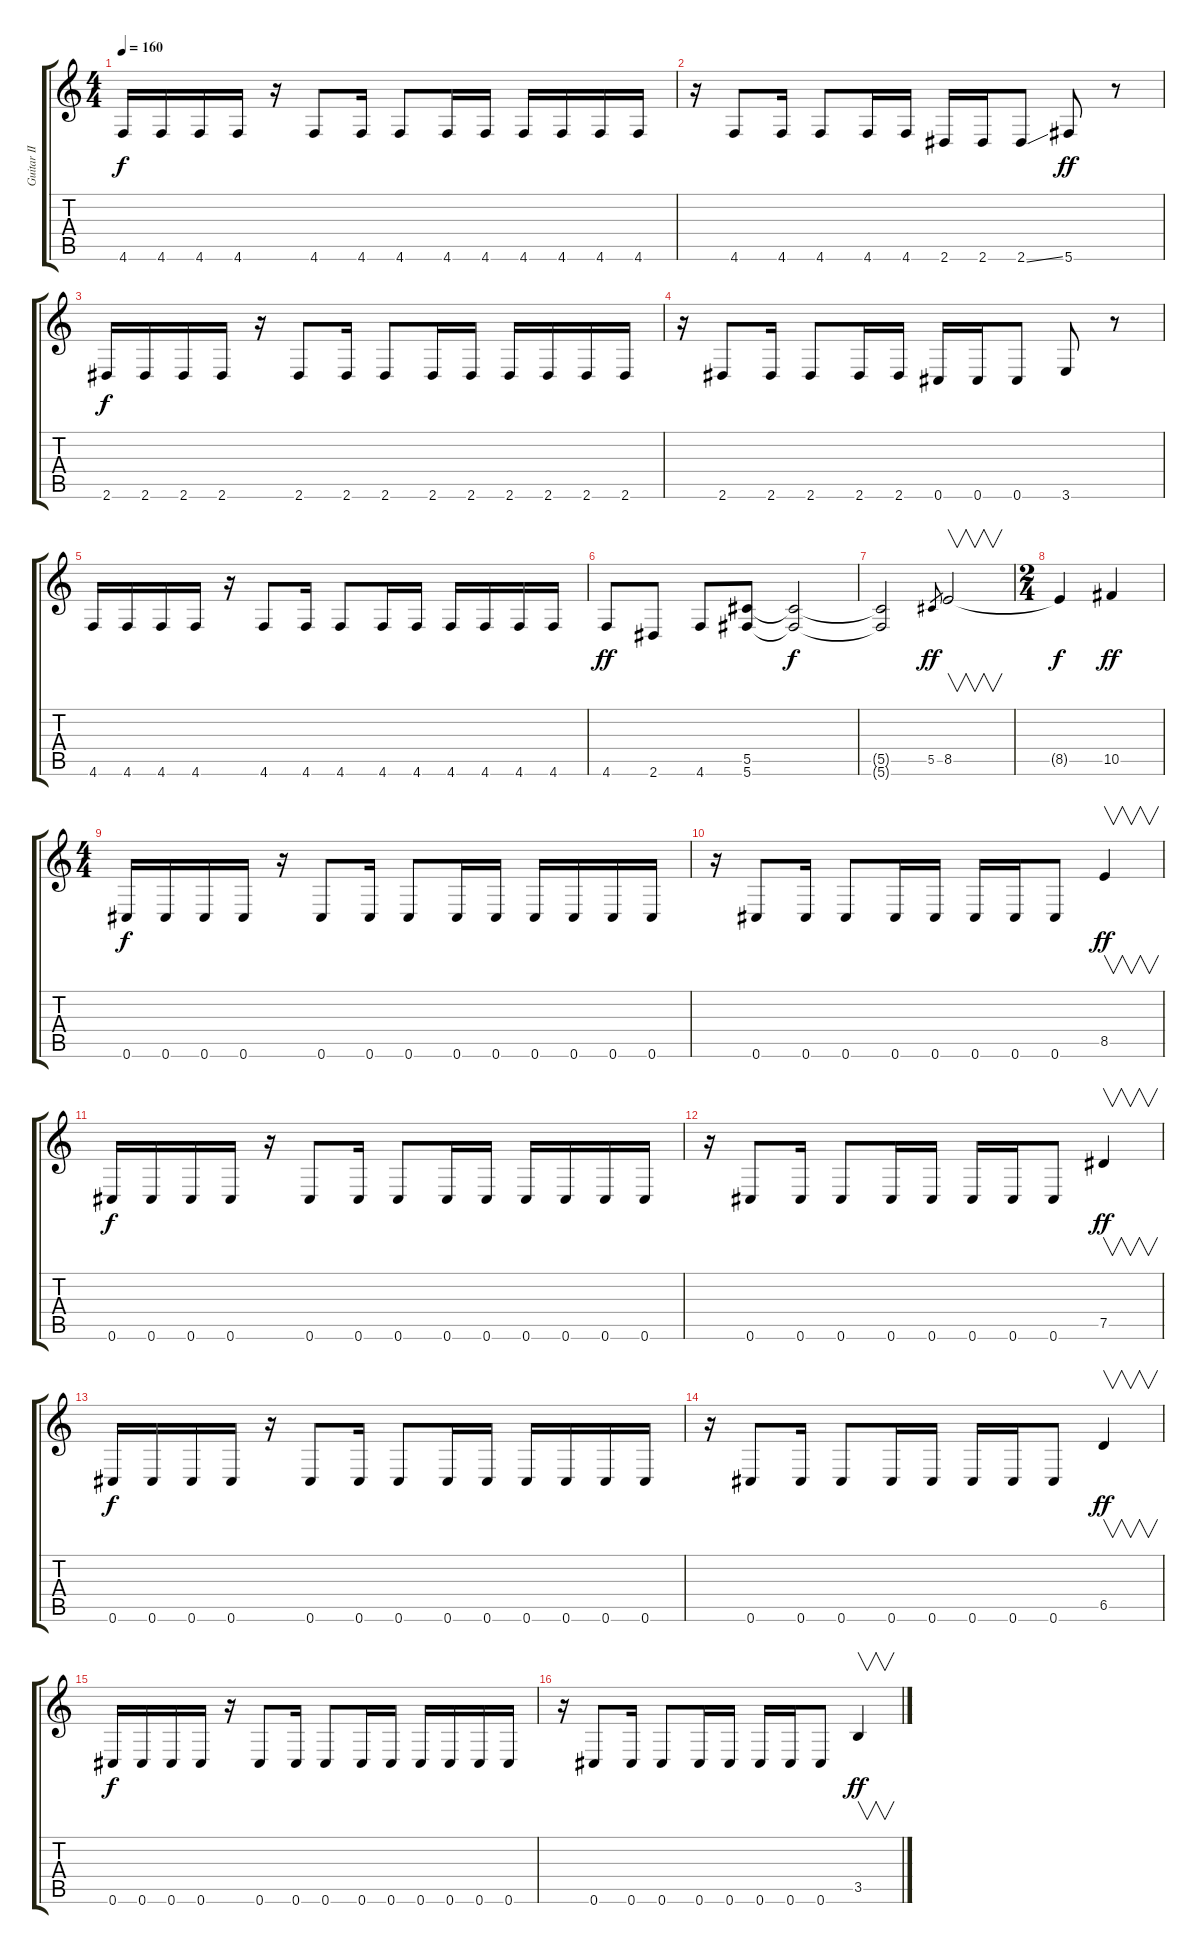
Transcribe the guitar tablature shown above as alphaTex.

\track ("Guitar II" "Guitar II") {instrument distortionguitar}
\staff {score tabs}
\tuning (Eb4 Bb3 Gb3 Db3 Ab2 Db2) {hide}
\ts (4 4)
\tempo 160
\clef g2
\ks c
4.6.16{dy f instrument electricguitarmuted} 4.6.16 4.6.16 4.6.16 r.16 4.6.8 4.6.16 4.6.8 4.6.16 4.6.16 4.6.16 4.6.16 4.6.16 4.6.16 |
r.16{instrument electricguitarmuted} 4.6.8 4.6.16 4.6.8 4.6.16 4.6.16 2.6.16 2.6.16 2.6{ss}.8 5.6.8{dy ff} r.8 |
2.6.16{dy f instrument electricguitarmuted} 2.6.16 2.6.16 2.6.16 r.16 2.6.8 2.6.16 2.6.8 2.6.16 2.6.16 2.6.16 2.6.16 2.6.16 2.6.16 |
r.16{instrument electricguitarmuted} 2.6.8 2.6.16 2.6.8 2.6.16 2.6.16 0.6.16 0.6.16 0.6.8 3.6.8 r.8 |
4.6.16{instrument electricguitarmuted} 4.6.16 4.6.16 4.6.16 r.16 4.6.8 4.6.16 4.6.8 4.6.16 4.6.16 4.6.16 4.6.16 4.6.16 4.6.16 |
4.6.8{dy ff instrument distortionguitar} 2.6.8 4.6.8 (5.5 5.6).8 (5.5{t} 5.6{t}).2{dy f} |
(5.5{t} 5.6{t}).2 5.5.8{gr dy ff} 8.5.2{v} |
\ts (2 4)
8.5{t}.4{dy f} 10.5.4{dy ff} |
\ts (4 4)
0.6.16{dy f instrument electricguitarmuted} 0.6.16 0.6.16 0.6.16 r.16 0.6.8 0.6.16 0.6.8 0.6.16 0.6.16 0.6.16 0.6.16 0.6.16 0.6.16 |
r.16 0.6.8{instrument electricguitarmuted} 0.6.16 0.6.8 0.6.16 0.6.16 0.6.16 0.6.16 0.6.8 8.5.4{v dy ff instrument distortionguitar} |
0.6.16{dy f instrument electricguitarmuted} 0.6.16 0.6.16 0.6.16 r.16 0.6.8 0.6.16 0.6.8 0.6.16 0.6.16 0.6.16 0.6.16 0.6.16 0.6.16 |
r.16{instrument electricguitarmuted} 0.6.8 0.6.16 0.6.8 0.6.16 0.6.16 0.6.16 0.6.16 0.6.8 7.5.4{v dy ff instrument distortionguitar} |
0.6.16{dy f instrument electricguitarmuted} 0.6.16 0.6.16 0.6.16 r.16 0.6.8 0.6.16 0.6.8 0.6.16 0.6.16 0.6.16 0.6.16 0.6.16 0.6.16 |
r.16{instrument electricguitarmuted} 0.6.8 0.6.16 0.6.8 0.6.16 0.6.16 0.6.16 0.6.16 0.6.8 6.5.4{v dy ff instrument distortionguitar} |
0.6.16{dy f instrument electricguitarmuted} 0.6.16 0.6.16 0.6.16 r.16 0.6.8 0.6.16 0.6.8 0.6.16 0.6.16 0.6.16 0.6.16 0.6.16 0.6.16 |
r.16{instrument electricguitarmuted} 0.6.8 0.6.16 0.6.8 0.6.16 0.6.16 0.6.16 0.6.16 0.6.8 3.5.4{v dy ff instrument distortionguitar}
